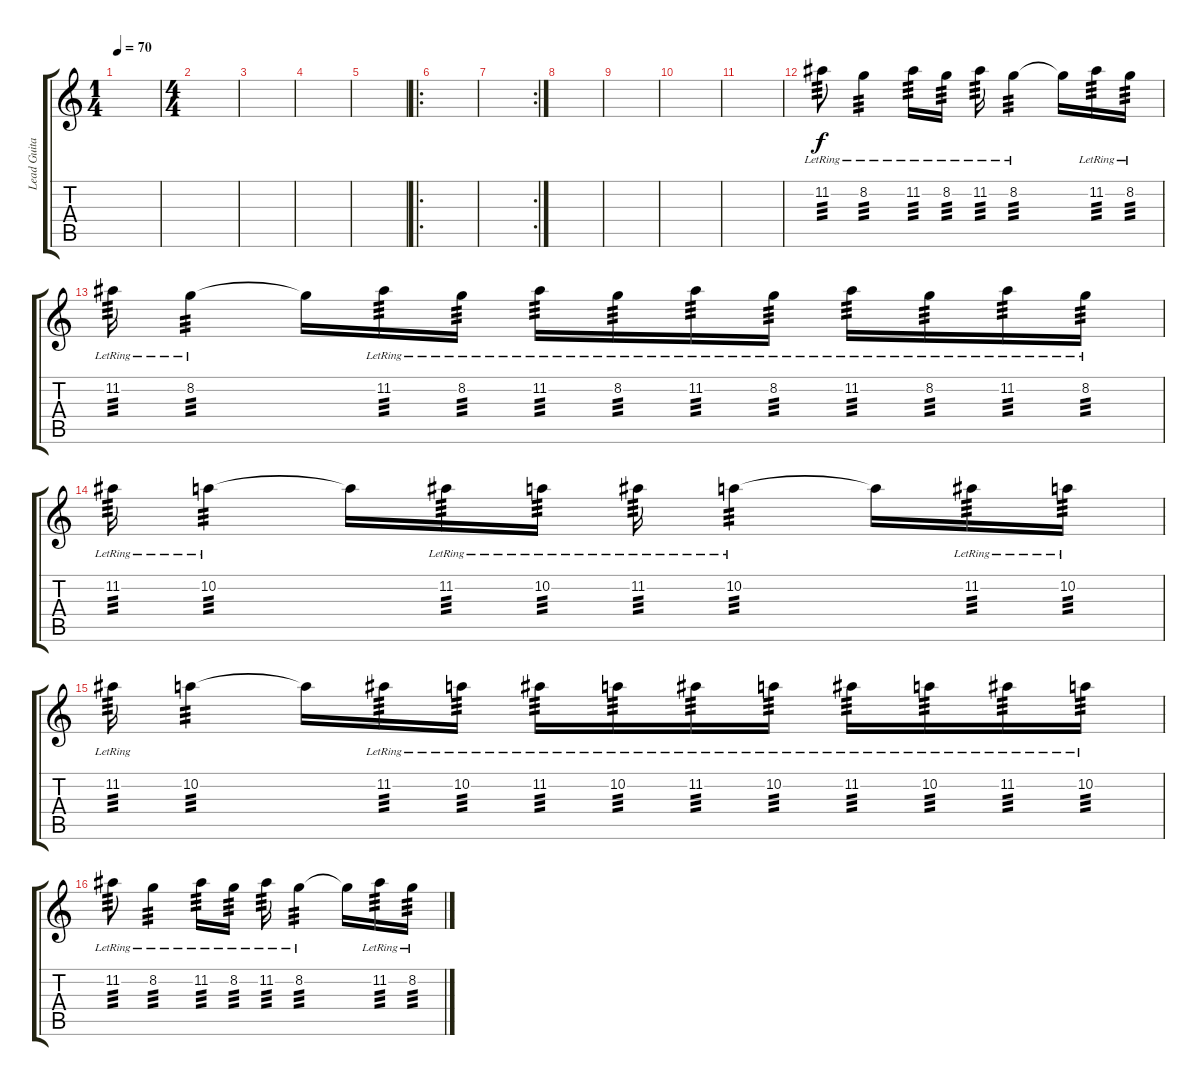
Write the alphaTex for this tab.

\track ("Lead Guitar 1" "Lead Guita") {instrument overdrivenguitar}
\staff {score tabs}
\tuning (E4 B3 G3 D3 A2 E2) {hide}
\ts (1 4)
\tempo 70
\clef g2
\ks c
|
\ts (4 4)
|
|
|
|
\ro
|
\rc 2
|
|
|
|
|
11.2{lr}.8{tp 3} 8.2{lr}.4{tp 3} 11.2{lr}.16{tp 3} 8.2{lr}.16{tp 3} 11.2{lr}.16{tp 3} 8.2{lr}.4{tp 3} 8.2{t}.16 11.2{lr}.16{tp 3} 8.2{lr}.16{tp 3} |
11.2{lr}.16{tp 3} 8.2{lr}.4{tp 3} 8.2{t}.16 11.2{lr}.16{tp 3} 8.2{lr}.16{tp 3} 11.2{lr}.16{tp 3} 8.2{lr}.16{tp 3} 11.2{lr}.16{tp 3} 8.2{lr}.16{tp 3} 11.2{lr}.16{tp 3} 8.2{lr}.16{tp 3} 11.2{lr}.16{tp 3} 8.2{lr}.16{tp 3} |
11.2{lr}.16{tp 3} 10.2{lr}.4{tp 3} 10.2{t}.16 11.2{lr}.16{tp 3} 10.2{lr}.16{tp 3} 11.2{lr}.16{tp 3} 10.2{lr}.4{tp 3} 10.2{t}.16 11.2{lr}.16{tp 3} 10.2{lr}.16{tp 3} |
11.2{lr}.16{tp 3} 10.2.4{tp 3} 10.2{t}.16 11.2{lr}.16{tp 3} 10.2{lr}.16{tp 3} 11.2{lr}.16{tp 3} 10.2{lr}.16{tp 3} 11.2{lr}.16{tp 3} 10.2{lr}.16{tp 3} 11.2{lr}.16{tp 3} 10.2{lr}.16{tp 3} 11.2{lr}.16{tp 3} 10.2{lr}.16{tp 3} |
11.2{lr}.8{tp 3} 8.2{lr}.4{tp 3} 11.2{lr}.16{tp 3} 8.2{lr}.16{tp 3} 11.2{lr}.16{tp 3} 8.2{lr}.4{tp 3} 8.2{t}.16 11.2{lr}.16{tp 3} 8.2{lr}.16{tp 3}
